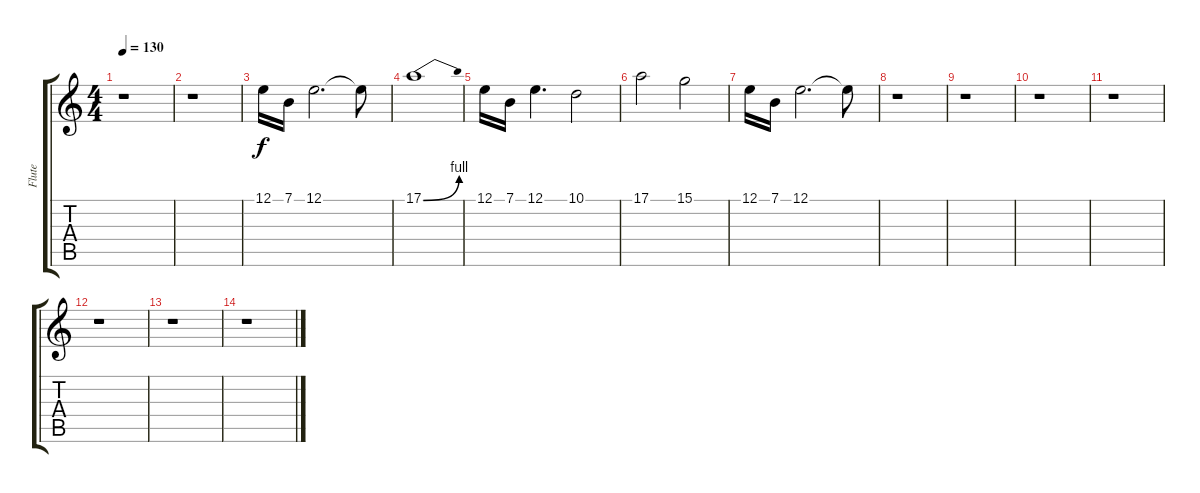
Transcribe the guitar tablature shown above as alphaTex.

\track ("Flute" "Flute") {instrument flute}
\staff {score tabs}
\tuning (E4 B3 G3 D3 A2 E2) {hide}
\ts (4 4)
\tempo 130
\clef g2
\ks c
r.1{dy f} |
r.1 |
12.1.16 7.1.16 12.1.2{d} 12.1{t}.8 |
17.1{be (bend 0 0 60 4)}.1{volume 4} |
12.1.16{volume 11} 7.1.16{volume 11} 12.1.4{d volume 11} 10.1.2{volume 11} |
17.1.2 15.1.2 |
12.1.16{volume 11} 7.1.16{volume 11} 12.1.2{d volume 11} 12.1{t}.8 |
r.1 |
r.1 |
r.1 |
r.1 |
r.1 |
r.1 |
r.1
